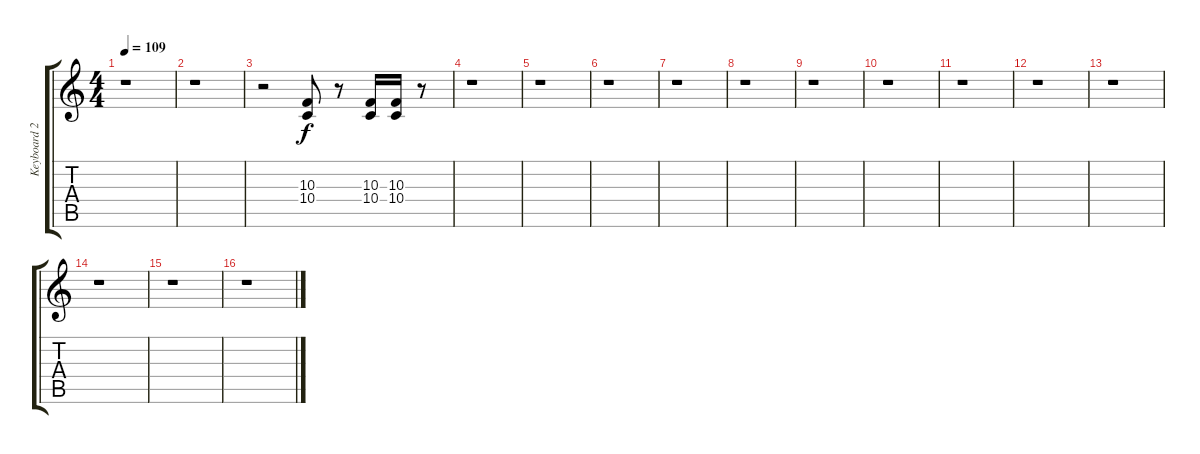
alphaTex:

\track ("Keyboard 2" "Keyboard 2") {instrument electricpiano1}
\staff {score tabs}
\tuning (E4 B3 G3 D3 A2 E2) {hide}
\ts (4 4)
\tempo 109
\clef g2
\ks c
r.1{dy mf} |
r.1 |
r.2 (10.3 10.4).8{dy f} r.8 (10.3 10.4).16 (10.3 10.4).16 r.8 |
r.1 |
r.1 |
r.1 |
r.1 |
r.1 |
r.1 |
r.1 |
r.1 |
r.1 |
r.1 |
r.1 |
r.1 |
r.1
